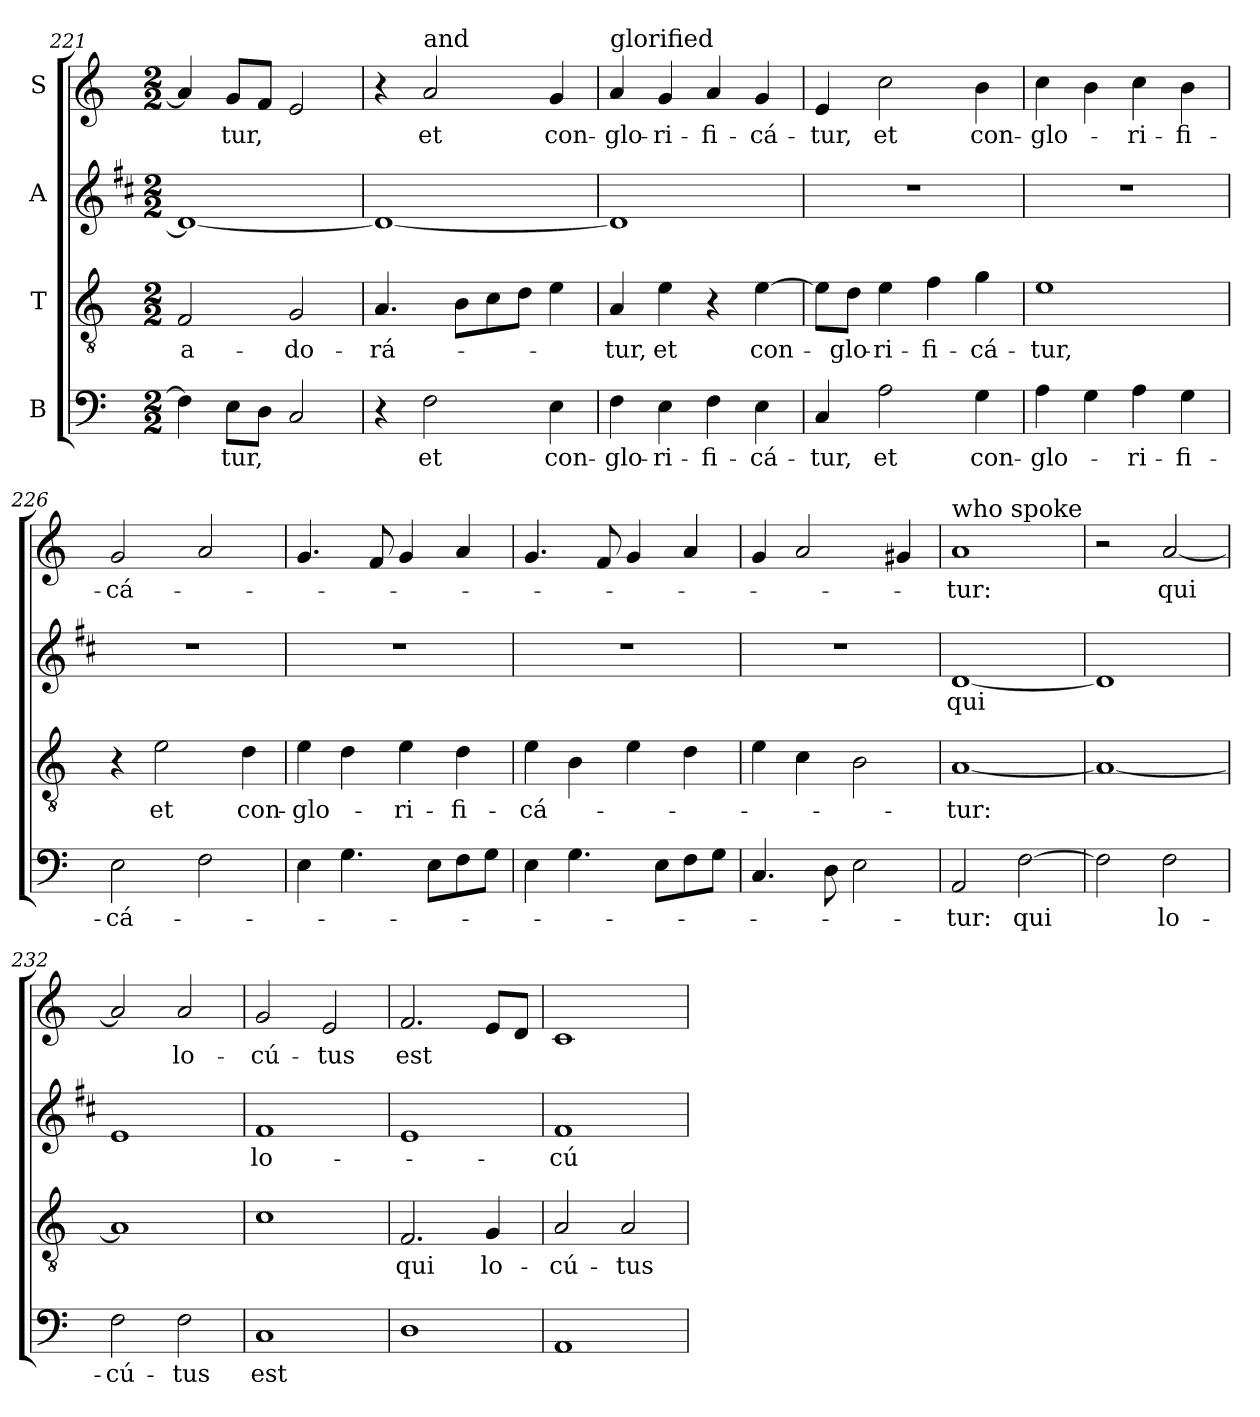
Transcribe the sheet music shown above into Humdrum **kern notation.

**kern	**text	**kern	**text	**kern	**text	**kern	**text
*part4	*part4	*part3	*part3	*part2	*part2	*part1	*part1
*staff4	*staff4	*staff3	*staff3	*staff2	*staff2	*staff1	*staff1
*I"B	*	*I"T	*	*I"A	*	*I"S	*
*clefF4	*	*clefGv2	*	*clefG2	*	*clefG2	*
*	*	*	*	*ITrd1c2	*	*	*
*k[]	*	*k[]	*	*k[]	*	*k[]	*
*C:	*	*C:	*	*C:	*	*C:	*
*M2/2	*	*M2/2	*	*M2/2	*	*M2/2	*
=221	=221	=221	=221	=221	=221	=221	=221
!	!	!	!LO:LY:b	!	!	!	!
4F\]	.	2F/	a-	1c_	.	4a/]	.
!	!LO:LY:b	!	!	!	!	!	!LO:LY:b
8E\L	-tur,	.	.	.	.	8g/L	-tur,
8D\J	.	.	.	.	.	8f/J	.
!	!	!	!LO:LY:b	!	!	!	!
2C/	.	2G/	-do-	.	.	2e/	.
=222	=222	=222	=222	=222	=222	=222	=222
!	!	!	!LO:LY:b	!	!	!	!
4r	.	4.A/	-rá-	1c_	.	4r	.
!	!	!	!	!	!	!LO:TX:a:t=and	!
!	!LO:LY:b	!	!	!	!	!	!LO:LY:b
2F\	et	.	.	.	.	2a/	et
.	.	8B\L	.	.	.	.	.
.	.	8c\	.	.	.	.	.
.	.	8d\J	.	.	.	.	.
!	!LO:LY:b	!	!	!	!	!	!LO:LY:b
4E\	con-	4e\	.	.	.	4g/	con-
!!LO:PB:g=z
=223	=223	=223	=223	=223	=223	=223	=223
!	!	!	!	!	!	!LO:TX:a:t=glorified	!
!	!LO:LY:b	!	!LO:LY:b	!	!	!	!LO:LY:b
4F\	-glo-	4A/	-tur,	1c]	.	4a/	-glo-
!	!LO:LY:b	!	!LO:LY:b	!	!	!	!LO:LY:b
4E\	-ri-	4e\	et	.	.	4g/	-ri-
!	!LO:LY:b	!	!	!	!	!	!LO:LY:b
4F\	-fi-	4r	.	.	.	4a/	-fi-
!	!LO:LY:b	!	!LO:LY:b	!	!	!	!LO:LY:b
4E\	-cá-	[4e\	con-	.	.	4g/	-cá-
=224	=224	=224	=224	=224	=224	=224	=224
!	!LO:LY:b	!	!	!	!	!	!LO:LY:b
4C/	-tur,	8e\L]	.	1r	.	4e/	-tur,
!	!	!	!LO:LY:b	!	!	!	!
.	.	8d\J	-glo-	.	.	.	.
!	!LO:LY:b	!	!LO:LY:b	!	!	!	!LO:LY:b
2A\	et	4e\	-ri-	.	.	2cc\	et
!	!	!	!LO:LY:b	!	!	!	!
.	.	4f\	-fi-	.	.	.	.
!	!LO:LY:b	!	!LO:LY:b	!	!	!	!LO:LY:b
4G\	con-	4g\	-cá-	.	.	4b\	con-
=225	=225	=225	=225	=225	=225	=225	=225
!	!LO:LY:b	!	!LO:LY:b	!	!	!	!LO:LY:b
4A\	-glo-	1e	-tur,	1r	.	4cc\	-glo-
4G\	.	.	.	.	.	4b\	.
!	!LO:LY:b	!	!	!	!	!	!LO:LY:b
4A\	-ri-	.	.	.	.	4cc\	-ri-
!	!LO:LY:b	!	!	!	!	!	!LO:LY:b
4G\	-fi-	.	.	.	.	4b\	-fi-
=226	=226	=226	=226	=226	=226	=226	=226
!	!LO:LY:b	!	!	!	!	!	!LO:LY:b
2E\	-cá-	4r	.	1r	.	2g/	-cá-
!	!	!	!LO:LY:b	!	!	!	!
.	.	2e\	et	.	.	.	.
2F\	.	.	.	.	.	2a/	.
!	!	!	!LO:LY:b	!	!	!	!
.	.	4d\	con-	.	.	.	.
=227	=227	=227	=227	=227	=227	=227	=227
!	!	!	!LO:LY:b	!	!	!	!
4E\	.	4e\	-glo-	1r	.	4.g/	.
4.G\	.	4d\	.	.	.	.	.
.	.	.	.	.	.	8f/	.
!	!	!	!LO:LY:b	!	!	!	!
.	.	4e\	-ri-	.	.	4g/	.
8E\L	.	.	.	.	.	.	.
!	!	!	!LO:LY:b	!	!	!	!
8F\	.	4d\	-fi-	.	.	4a/	.
8G\J	.	.	.	.	.	.	.
=228	=228	=228	=228	=228	=228	=228	=228
!	!	!	!LO:LY:b	!	!	!	!
4E\	.	4e\	-cá-	1r	.	4.g/	.
4.G\	.	4B\	.	.	.	.	.
.	.	.	.	.	.	8f/	.
.	.	4e\	.	.	.	4g/	.
8E\L	.	.	.	.	.	.	.
8F\	.	4d\	.	.	.	4a/	.
8G\J	.	.	.	.	.	.	.
!!LO:LB:g=z
=229	=229	=229	=229	=229	=229	=229	=229
4.C/	.	4e\	.	1r	.	4g/	.
.	.	4c\	.	.	.	2a/	.
8D\	.	.	.	.	.	.	.
2E\	.	2B\	.	.	.	.	.
.	.	.	.	.	.	4g#/	.
=230	=230	=230	=230	=230	=230	=230	=230
!	!	!	!	!	!	!LO:TX:a:t=who spoke	!
!	!LO:LY:b	!	!LO:LY:b	!	!LO:LY:b	!	!LO:LY:b
2AA/	-tur:	[1A	-tur:	[1c	qui	1a	-tur:
!	!LO:LY:b	!	!	!	!	!	!
[2F\	qui	.	.	.	.	.	.
=231	=231	=231	=231	=231	=231	=231	=231
2F\]	.	1A_	.	1c]	.	2r	.
!	!LO:LY:b	!	!	!	!	!	!LO:LY:b
2F\	lo-	.	.	.	.	[2a/	qui
=232	=232	=232	=232	=232	=232	=232	=232
!	!LO:LY:b	!	!	!	!	!	!
2F\	-cú-	1A]	.	1d	.	2a/]	.
!	!LO:LY:b	!	!	!	!	!	!LO:LY:b
2F\	-tus	.	.	.	.	2a/	lo-
=233	=233	=233	=233	=233	=233	=233	=233
!	!LO:LY:b	!	!	!	!LO:LY:b	!	!LO:LY:b
1C	est	1c	.	1e	lo-	2g/	-cú-
!	!	!	!	!	!	!	!LO:LY:b
.	.	.	.	.	.	2e/	-tus
=234	=234	=234	=234	=234	=234	=234	=234
!	!	!	!LO:LY:b	!	!	!	!LO:LY:b
1D	.	2.F/	qui	1d	.	2.f/	est
!	!	!	!LO:LY:b	!	!	!	!
.	.	4G/	lo-	.	.	8e/L	.
.	.	.	.	.	.	8d/J	.
=235	=235	=235	=235	=235	=235	=235	=235
!	!	!	!LO:LY:b	!	!LO:LY:b	!	!
1AA	.	2A/	-cú-	1e	-cú-	1c	.
!	!	!	!LO:LY:b	!	!	!	!
.	.	2A/	-tus	.	.	.	.
=	=	=	=	=	=	=	=
*-	*-	*-	*-	*-	*-	*-	*-
